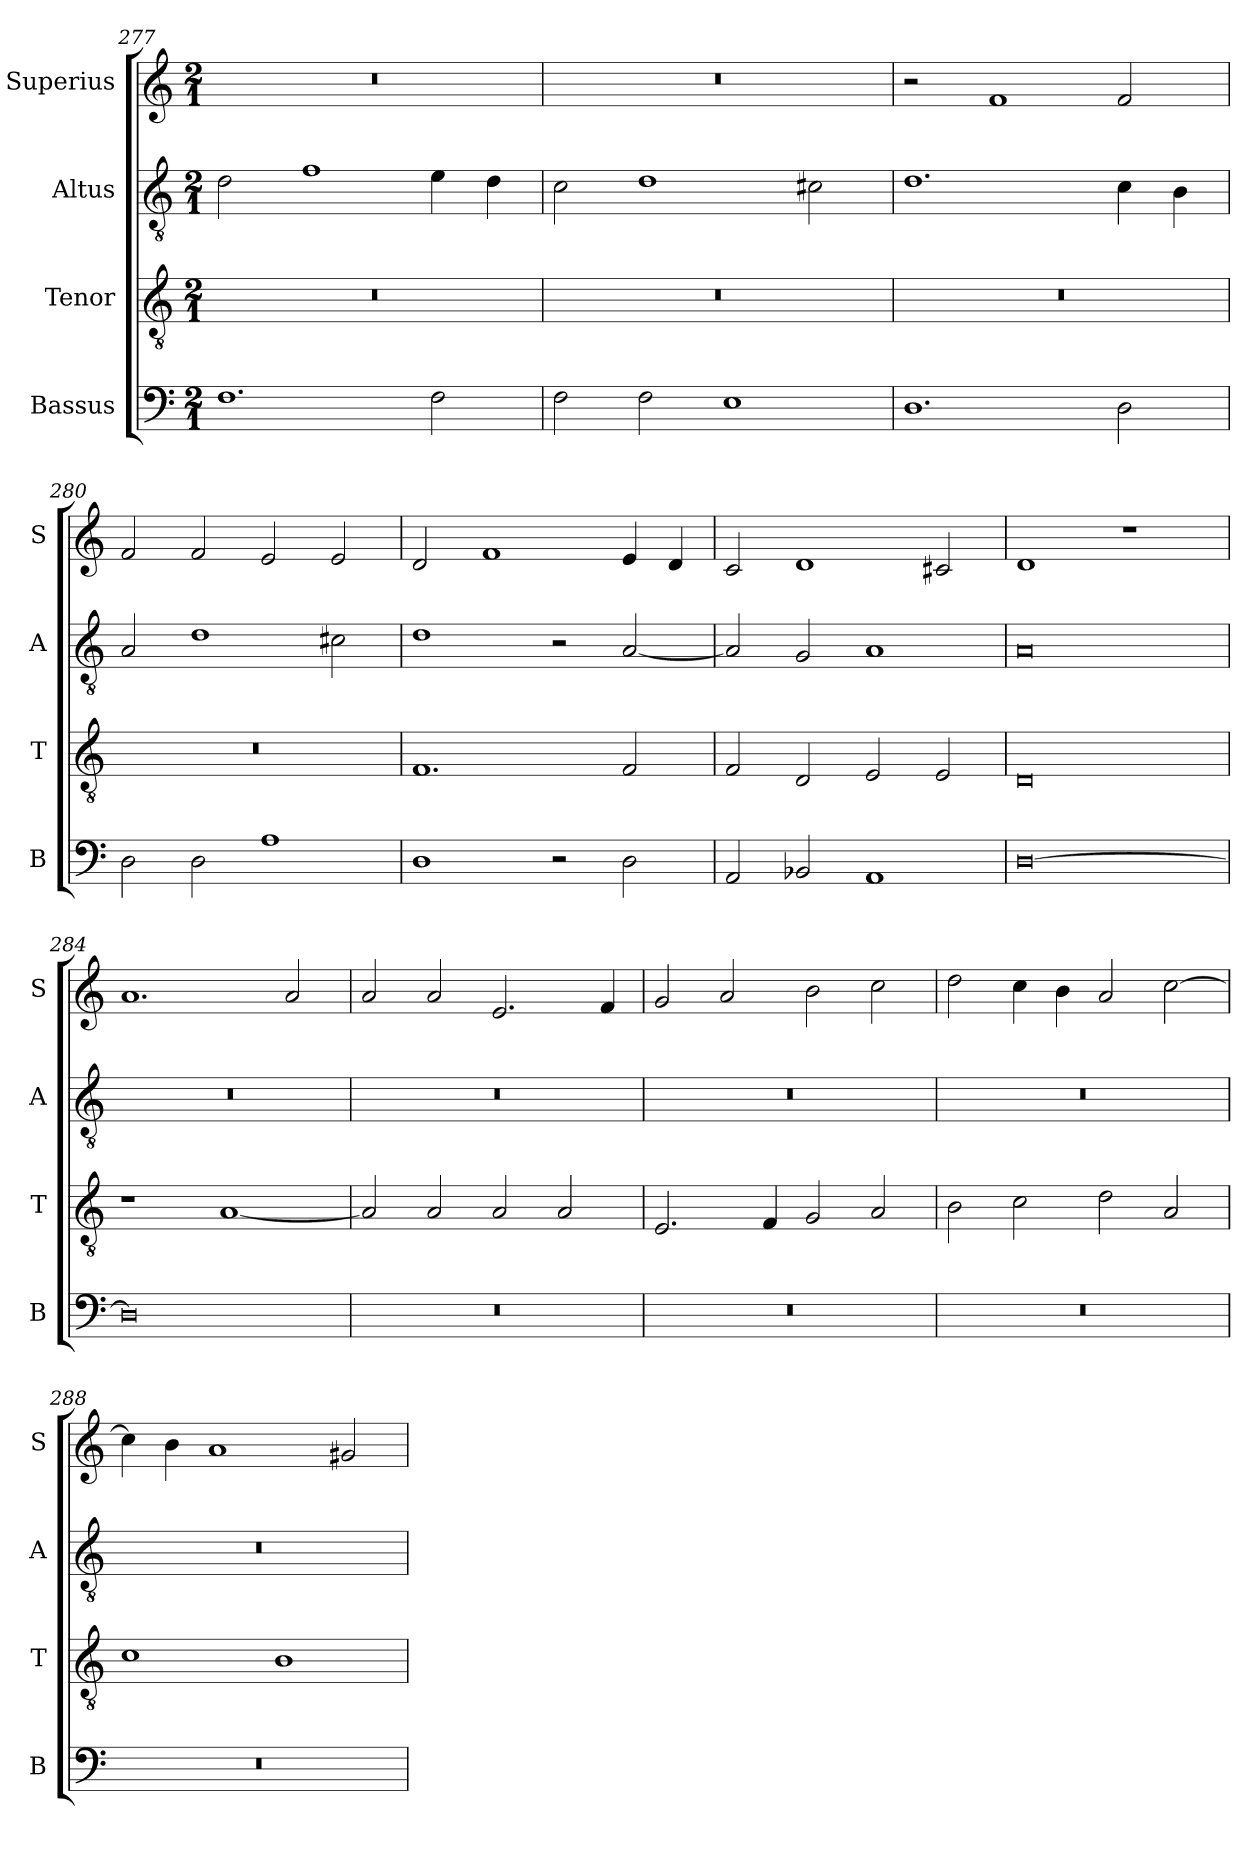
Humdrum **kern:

**kern	**kern	**kern	**kern
*part4	*part3	*part2	*part1
*staff4	*staff3	*staff2	*staff1
*I"Bassus	*I"Tenor	*I"Altus	*I"Superius
*I'B	*I'T	*I'A	*I'S
*clefF4	*clefGv2	*clefGv2	*clefG2
*k[]	*k[]	*k[]	*k[]
*M2/1	*M2/1	*M2/1	*M2/1
=277	=277	=277	=277
1.F	0r	2d\	0r
.	.	1f	.
2F\	.	4e\	.
.	.	4d\	.
=278	=278	=278	=278
2F\	0r	2c\	0r
2F\	.	1d	.
1E	.	.	.
.	.	2c#X\	.
=279	=279	=279	=279
1.D	0r	1.d	2r
.	.	.	1f
2D\	.	4c\	2f/
.	.	4B\	.
=280	=280	=280	=280
2D\	0r	2A/	2f/
2D\	.	1d	2f/
1A	.	.	2e/
.	.	2c#X\	2e/
=281	=281	=281	=281
1D	1.F	1d	2d/
.	.	.	1f
2r	.	2r	.
2D\	2F/	[2A/	4e/
.	.	.	4d/
=282	=282	=282	=282
2AA/	2F/	2A/]	2c/
2BB-X/	2D/	2G/	1d
1AA	2E/	1A	.
.	2E/	.	2c#X/
=283	=283	=283	=283
[0D	0D	0A	1d
.	.	.	1r
=284	=284	=284	=284
0D]	1r	0r	1.a
.	[1A	.	.
.	.	.	2a/
=285	=285	=285	=285
0r	2A/]	0r	2a/
.	2A/	.	2a/
.	2A/	.	2.e/
.	2A/	.	.
.	.	.	4f/
=286	=286	=286	=286
0r	2.E/	0r	2g/
.	.	.	2a/
.	4F/	.	.
.	2G/	.	2b\
.	2A/	.	2cc\
=287	=287	=287	=287
0r	2B\	0r	2dd\
.	2c\	.	4cc\
.	.	.	4b\
.	2d\	.	2a/
.	2A/	.	[2cc\
=288	=288	=288	=288
0r	1c	0r	4cc\]
.	.	.	4b\
.	.	.	1a
.	1B	.	.
.	.	.	2g#X/
=	=	=	=
*-	*-	*-	*-
